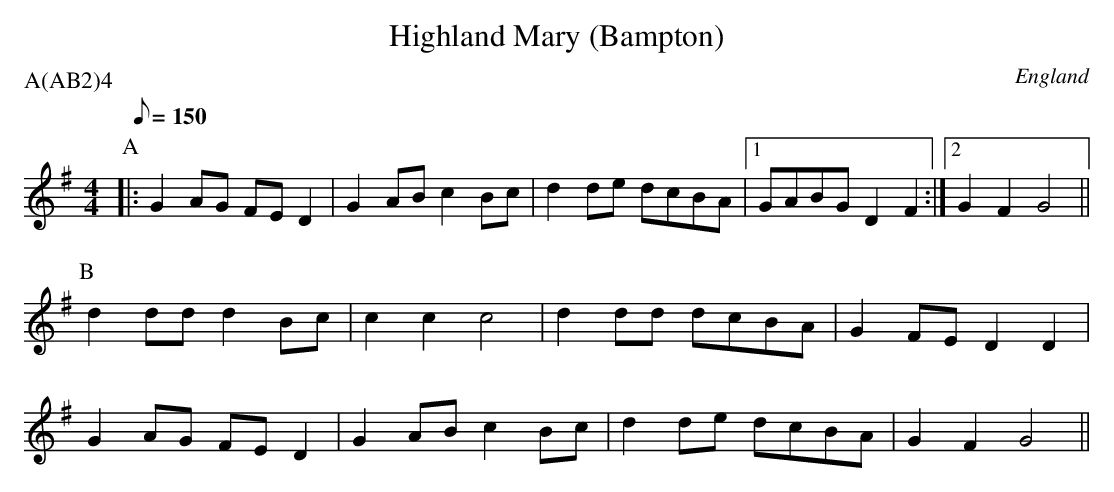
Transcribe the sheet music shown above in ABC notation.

X:1
T:Highland Mary (Bampton)
O:England
L:1/8
M:4/4
P:A(AB2)4
Q:150
K:G major
P:A
|:G2AG FED2|G2AB c2Bc |d2de dcBA|1GABG D2 F2:|2G2F2 G4||
P:B
d2 dd d2 Bc|c2 c2 c4 |d2 dd dcBA| G2 FE D2 D2 |
G2AG FED2|G2AB c2Bc |d2de dcBA| G2F2 G4 ||
